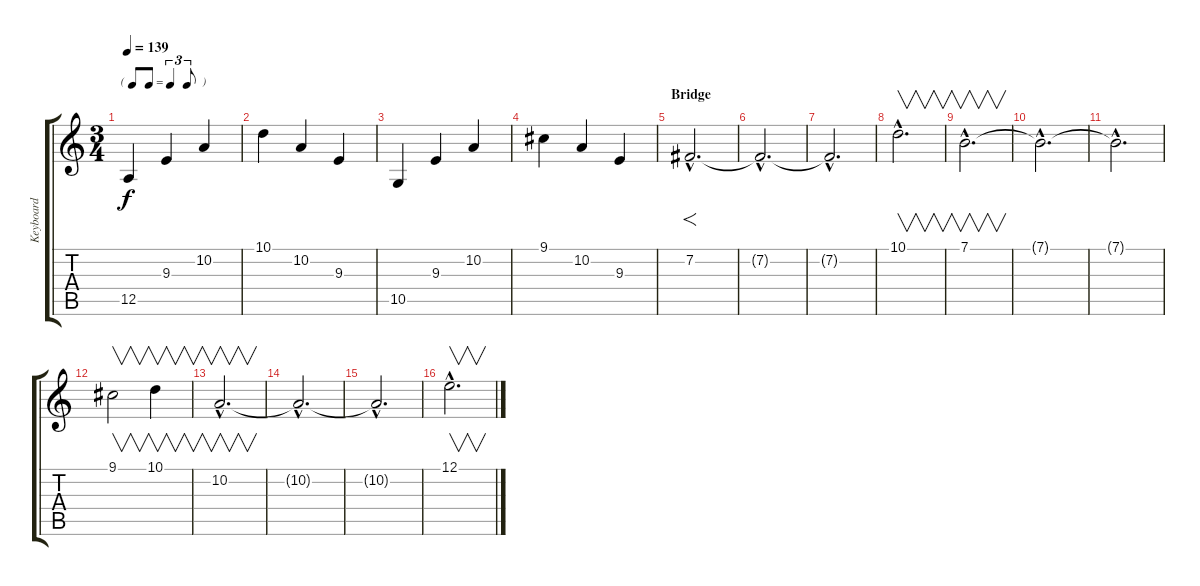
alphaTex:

\track ("Keyboard" "Keyboard") {instrument flute}
\staff {score tabs}
\tuning (E4 B3 G3 D3 A2 E2) {hide}
\ts (3 4)
\tf triplet8th
\tempo 139
\clef g2
\ks c
12.5.4{dy f} 9.3.4 10.2.4 |
10.1.4 10.2.4 9.3.4 |
10.5.4 9.3.4 10.2.4 |
9.1.4 10.2.4 9.3.4 |
\section ("" "Bridge")
7.2{hac}.2{f d} |
7.2{hac t}.2{d} |
7.2{hac t}.2{d} |
10.1{hac}.2{v d} |
7.1{hac}.2{v d} |
7.1{hac t}.2{d} |
7.1{hac t}.2{d} |
9.1.2{v} 10.1.4{v} |
10.2{hac}.2{v d} |
10.2{hac t}.2{d} |
10.2{hac t}.2{d} |
12.1{hac}.2{v d}
